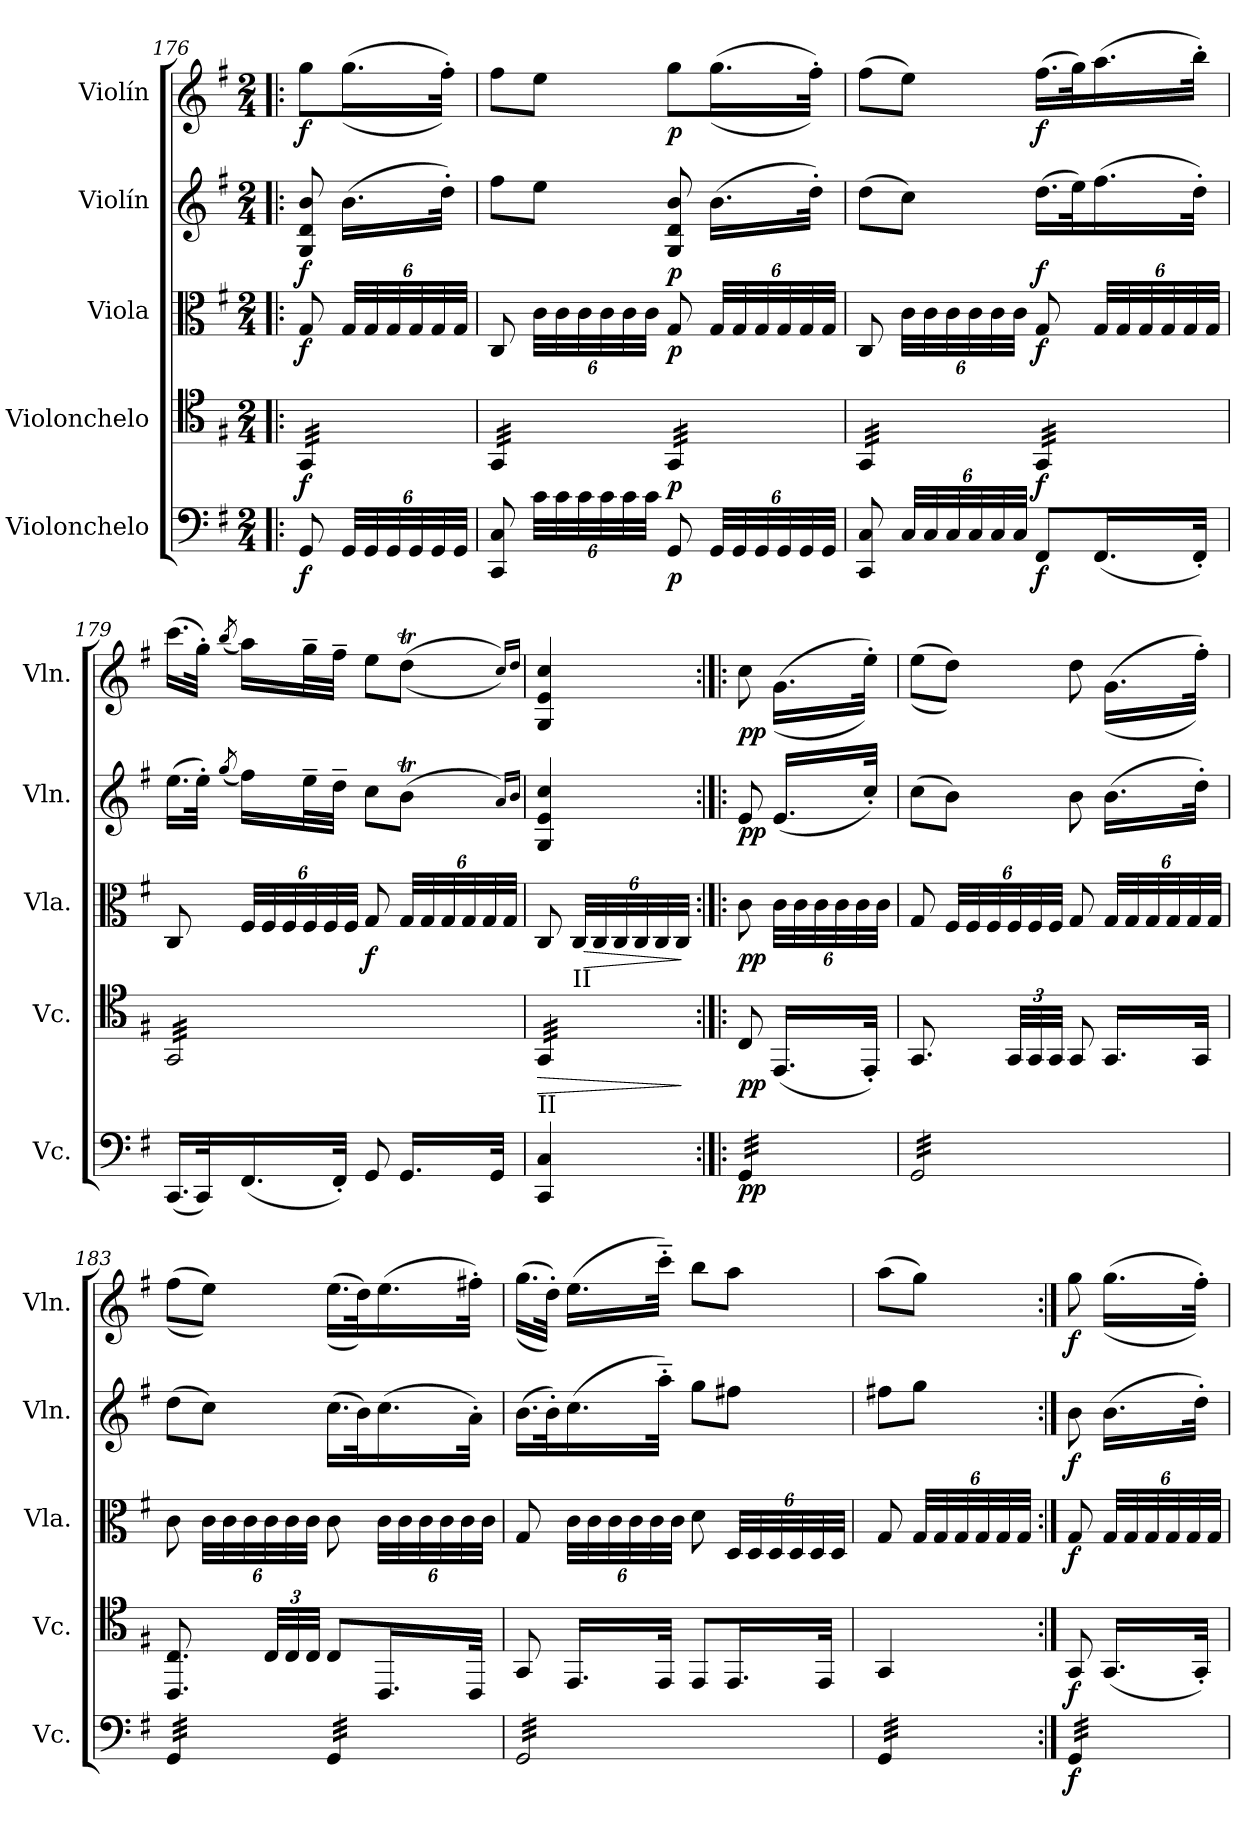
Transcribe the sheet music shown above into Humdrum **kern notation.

**kern	**dynam	**kern	**dynam	**kern	**dynam	**kern	**dynam	**kern	**dynam
*part5	*part5	*part4	*part4	*part3	*part3	*part2	*part2	*part1	*part1
*staff5	*staff5	*staff4	*staff4	*staff3	*staff3	*staff2	*staff2	*staff1	*staff1
*I"Violonchelo	*	*I"Violonchelo	*	*I"Viola	*	*I"Violín	*	*I"Violín	*
*I'Vc.	*	*I'Vc.	*	*I'Vla.	*	*I'Vln.	*	*I'Vln.	*
*clefF4	*	*clefC4	*	*clefC3	*	*clefG2	*	*clefG2	*
*k[f#]	*	*k[f#]	*	*k[f#]	*	*k[f#]	*	*k[f#]	*
*M2/4	*	*M2/4	*	*M2/4	*	*M2/4	*	*M2/4	*
=176!|:	=176!|:	=176!|:	=176!|:	=176!|:	=176!|:	=176!|:	=176!|:	=176!|:	=176!|:
!	!LO:DY:b	!	!LO:DY:b	!	!LO:DY:b	!	!LO:DY:b	!	!LO:DY:b
*	*	*tremolo	*	*	*	*	*	*	*
8GG/	f	32GG/LLL	f	8G/	f	8G/ 8d/ 8b/	f	8gg\L	f
.	.	32GG/	.	.	.	.	.	.	.
.	.	32GG/	.	.	.	.	.	.	.
.	.	32GG/	.	.	.	.	.	.	.
*Xbrackettup	*	*	*	*Xbrackettup	*	*	*	*	*
48GG/LLL	.	32GG/	.	48G/LLL	.	(16.b\LL	.	((16.gg\L	.
48GG/	.	.	.	48G/	.	.	.	.	.
.	.	32GG/	.	.	.	.	.	.	.
48GG/	.	.	.	48G/	.	.	.	.	.
48GG/	.	32GG/	.	48G/	.	.	.	.	.
48GG/	.	.	.	48G/	.	.	.	.	.
.	.	32GG/JJJ	.	.	.	32dd'\JJk)	.	32ff#'\JJk))	.
48GG/JJJ	.	.	.	48G/JJJ	.	.	.	.	.
!!LO:LB:g=z
=177	=177	=177	=177	=177	=177	=177	=177	=177	=177
8CC/ 8C/	.	32GG/LLL	.	8C/	.	8ff#\L	.	8ff#\L	.
.	.	32GG/	.	.	.	.	.	.	.
.	.	32GG/	.	.	.	.	.	.	.
.	.	32GG/	.	.	.	.	.	.	.
48c\LLL	.	32GG/	.	48c\LLL	.	8ee\J	.	8ee\J	.
48c\	.	.	.	48c\	.	.	.	.	.
.	.	32GG/	.	.	.	.	.	.	.
48c\	.	.	.	48c\	.	.	.	.	.
48c\	.	32GG/	.	48c\	.	.	.	.	.
48c\	.	.	.	48c\	.	.	.	.	.
.	.	32GG/JJJ	.	.	.	.	.	.	.
48c\JJJ	.	.	.	48c\JJJ	.	.	.	.	.
!	!LO:DY:b	!	!LO:DY:b	!	!LO:DY:b	!	!LO:DY:b	!	!LO:DY:b
8GG/	p	32GG/LLL	p	8G/	p	8G/ 8d/ 8b/	p	8gg\L	p
.	.	32GG/	.	.	.	.	.	.	.
.	.	32GG/	.	.	.	.	.	.	.
.	.	32GG/	.	.	.	.	.	.	.
48GG/LLL	.	32GG/	.	48G/LLL	.	(16.b\LL	.	((16.gg\L	.
48GG/	.	.	.	48G/	.	.	.	.	.
.	.	32GG/	.	.	.	.	.	.	.
48GG/	.	.	.	48G/	.	.	.	.	.
48GG/	.	32GG/	.	48G/	.	.	.	.	.
48GG/	.	.	.	48G/	.	.	.	.	.
.	.	32GG/JJJ	.	.	.	32dd'\JJk)	.	32ff#'\JJk))	.
48GG/JJJ	.	.	.	48G/JJJ	.	.	.	.	.
=178	=178	=178	=178	=178	=178	=178	=178	=178	=178
8CC/ 8C/	.	32GG/LLL	.	8C/	.	(8dd\L	.	(8ff#\L	.
.	.	32GG/	.	.	.	.	.	.	.
.	.	32GG/	.	.	.	.	.	.	.
.	.	32GG/	.	.	.	.	.	.	.
48C/LLL	.	32GG/	.	48c\LLL	.	8cc\J)	.	8ee\J)	.
48C/	.	.	.	48c\	.	.	.	.	.
.	.	32GG/	.	.	.	.	.	.	.
48C/	.	.	.	48c\	.	.	.	.	.
48C/	.	32GG/	.	48c\	.	.	.	.	.
48C/	.	.	.	48c\	.	.	.	.	.
.	.	32GG/JJJ	.	.	.	.	.	.	.
48C/JJJ	.	.	.	48c\JJJ	.	.	.	.	.
!	!LO:DY:b	!	!LO:DY:b	!	!LO:DY:b	!	!LO:DY:b	!	!LO:DY:b
8FF#/L	f	32GG/LLL	f	8G/	f	(16.dd\LL	f	(16.ff#\LL	f
.	.	32GG/	.	.	.	.	.	.	.
.	.	32GG/	.	.	.	.	.	.	.
.	.	32GG/	.	.	.	32ee\K)	.	32gg\K)	.
(16.FF#/L	.	32GG/	.	48G/LLL	.	(16.ff#\	.	(16.aa\	.
.	.	.	.	48G/	.	.	.	.	.
.	.	32GG/	.	.	.	.	.	.	.
.	.	.	.	48G/	.	.	.	.	.
.	.	32GG/	.	48G/	.	.	.	.	.
.	.	.	.	48G/	.	.	.	.	.
32FF#'/JJk)	.	32GG/JJJ	.	.	.	32dd'\JJk)	.	32bb'\JJk)	.
.	.	.	.	48G/JJJ	.	.	.	.	.
!!LO:PB:g=z
=179	=179	=179	=179	=179	=179	=179	=179	=179	=179
(16.CC/LL	.	32GG/LLL	.	8C/	.	(16.ee\LL	.	(16.ccc\LL	.
.	.	32GG/	.	.	.	.	.	.	.
.	.	32GG/	.	.	.	.	.	.	.
32CC/K)	.	32GG/	.	.	.	32ee'\JJk)	.	32gg'\JJk)	.
.	.	.	.	.	.	(8qgg/	.	(8qbb/	.
(16.FF#/	.	32GG/	.	48F#/LLL	.	16ff#\LL)	.	16aa\LL)	.
.	.	.	.	48F#/	.	.	.	.	.
.	.	32GG/	.	.	.	.	.	.	.
.	.	.	.	48F#/	.	.	.	.	.
.	.	32GG/	.	48F#/	.	32ee~\L	.	32gg~\L	.
.	.	.	.	48F#/	.	.	.	.	.
32FF#'/JJk)	.	32GG/	.	.	.	32dd~\JJJ	.	32ff#~\JJJ	.
.	.	.	.	48F#/JJJ	.	.	.	.	.
!	!	!	!	!	!LO:DY:b	!	!	!	!
8GG/	.	32GG/	.	8G/	f	8cc\L	.	8ee\L	.
.	.	32GG/	.	.	.	.	.	.	.
.	.	32GG/	.	.	.	.	.	.	.
.	.	32GG/	.	.	.	.	.	.	.
16.GG/LL	.	32GG/	.	48G/LLL	.	(8bt\J	.	((8ddT\J	.
.	.	.	.	48G/	.	.	.	.	.
.	.	32GG/	.	.	.	.	.	.	.
.	.	.	.	48G/	.	.	.	.	.
.	.	32GG/	.	48G/	.	.	.	.	.
.	.	.	.	48G/	.	.	.	.	.
32GG/JJk	.	32GG/JJJ	.	.	.	.	.	.	.
.	.	.	.	48G/JJJ	.	.	.	.	.
.	.	.	.	.	.	16qa/LL)	.	16qcc/LL))	.
.	.	.	.	.	.	16qb/JJ	.	16qdd/JJ	.
=180	=180	=180	=180	=180	=180	=180	=180	=180	=180
!	!	!LO:TX:b:t=II	!	!	!	!	!	!	!
!	!	!	!LO:HP:b	!	!	!	!	!	!
4CC/ 4C/	.	32GG/LLL	>	8C/	.	4G/ 4e/ 4cc/	.	4G/ 4e/ 4cc/	.
.	.	32GG/	.	.	.	.	.	.	.
.	.	32GG/	.	.	.	.	.	.	.
.	.	32GG/	.	.	.	.	.	.	.
!	!	!	!	!LO:TX:b:t=II	!	!	!	!	!
.	.	32GG/	.	48C/LLL	.	.	.	.	.
!	!	!	!	!	!LO:HP:b	!	!	!	!
.	.	.	.	48C/	>	.	.	.	.
.	.	32GG/	.	.	.	.	.	.	.
.	.	.	.	48C/	.	.	.	.	.
.	.	32GG/	.	48C/	.	.	.	.	.
.	.	.	.	48C/	.	.	.	.	.
.	.	32GG/JJJ	.	.	.	.	.	.	.
*	*	*Xtremolo	*	*	*	*	*	*	*
.	.	.	.	48C/JJJ	.	.	.	.	.
.	.	.	]	.	]	.	.	.	.
=181:|!|:	=181:|!|:	=181:|!|:	=181:|!|:	=181:|!|:	=181:|!|:	=181:|!|:	=181:|!|:	=181:|!|:	=181:|!|:
!	!LO:DY:b	!	!LO:DY:b	!	!LO:DY:b	!	!LO:DY:b	!	!LO:DY:b
*tremolo	*	*	*	*	*	*	*	*	*
32GG/LLL	pp	8C/	pp	8c\	pp	8e/	pp	8cc\	pp
32GG/	.	.	.	.	.	.	.	.	.
32GG/	.	.	.	.	.	.	.	.	.
32GG/	.	.	.	.	.	.	.	.	.
32GG/	.	(16.EE/LL	.	48c\LLL	.	(16.e/LL	.	((16.g\LL	.
.	.	.	.	48c\	.	.	.	.	.
32GG/	.	.	.	.	.	.	.	.	.
.	.	.	.	48c\	.	.	.	.	.
32GG/	.	.	.	48c\	.	.	.	.	.
.	.	.	.	48c\	.	.	.	.	.
32GG/JJJ	.	32EE'/JJk)	.	.	.	32cc'/JJk)	.	32ee'\JJk))	.
.	.	.	.	48c\JJJ	.	.	.	.	.
!!LO:LB:g=z
=182	=182	=182	=182	=182	=182	=182	=182	=182	=182
32GG/LLL	.	8.GG/	.	8G/	.	(8cc\L	.	((8ee\L	.
32GG/	.	.	.	.	.	.	.	.	.
32GG/	.	.	.	.	.	.	.	.	.
32GG/	.	.	.	.	.	.	.	.	.
32GG/	.	.	.	48F#/LLL	.	8b\J)	.	8dd\J))	.
.	.	.	.	48F#/	.	.	.	.	.
32GG/	.	.	.	.	.	.	.	.	.
.	.	.	.	48F#/	.	.	.	.	.
*	*	*Xbrackettup	*	*	*	*	*	*	*
32GG/	.	48GG/LLL	.	48F#/	.	.	.	.	.
.	.	48GG/	.	48F#/	.	.	.	.	.
32GG/	.	.	.	.	.	.	.	.	.
.	.	48GG/JJJ	.	48F#/JJJ	.	.	.	.	.
32GG/	.	8GG/	.	8G/	.	8b\	.	8dd\	.
32GG/	.	.	.	.	.	.	.	.	.
32GG/	.	.	.	.	.	.	.	.	.
32GG/	.	.	.	.	.	.	.	.	.
32GG/	.	16.GG/LL	.	48G/LLL	.	(16.b\LL	.	((16.g\LL	.
.	.	.	.	48G/	.	.	.	.	.
32GG/	.	.	.	.	.	.	.	.	.
.	.	.	.	48G/	.	.	.	.	.
32GG/	.	.	.	48G/	.	.	.	.	.
.	.	.	.	48G/	.	.	.	.	.
32GG/JJJ	.	32GG/JJk	.	.	.	32dd'\JJk)	.	32ff#'\JJk))	.
.	.	.	.	48G/JJJ	.	.	.	.	.
=183	=183	=183	=183	=183	=183	=183	=183	=183	=183
32GG/LLL	.	8.CC/ 8.C/	.	8c\	.	(8dd\L	.	((8ff#\L	.
32GG/	.	.	.	.	.	.	.	.	.
32GG/	.	.	.	.	.	.	.	.	.
32GG/	.	.	.	.	.	.	.	.	.
32GG/	.	.	.	48c\LLL	.	8cc\J)	.	8ee\J))	.
.	.	.	.	48c\	.	.	.	.	.
32GG/	.	.	.	.	.	.	.	.	.
.	.	.	.	48c\	.	.	.	.	.
32GG/	.	48C/LLL	.	48c\	.	.	.	.	.
.	.	48C/	.	48c\	.	.	.	.	.
32GG/JJJ	.	.	.	.	.	.	.	.	.
.	.	48C/JJJ	.	48c\JJJ	.	.	.	.	.
32GG/LLL	.	8C/L	.	8c\	.	(16.cc\LL	.	((16.ee\LL	.
32GG/	.	.	.	.	.	.	.	.	.
32GG/	.	.	.	.	.	.	.	.	.
32GG/	.	.	.	.	.	32b\K)	.	32dd\K))	.
32GG/	.	16.CC/L	.	48c\LLL	.	(16.cc\	.	(16.ee\	.
.	.	.	.	48c\	.	.	.	.	.
32GG/	.	.	.	.	.	.	.	.	.
.	.	.	.	48c\	.	.	.	.	.
32GG/	.	.	.	48c\	.	.	.	.	.
.	.	.	.	48c\	.	.	.	.	.
32GG/JJJ	.	32CC/JJk	.	.	.	32a'\JJk)	.	32ff#X'\JJk)	.
.	.	.	.	48c\JJJ	.	.	.	.	.
!!LO:PB:g=z
=184	=184	=184	=184	=184	=184	=184	=184	=184	=184
32GG/LLL	.	8GG/	.	8G/	.	(16.b\LL	.	((16.gg\LL	.
32GG/	.	.	.	.	.	.	.	.	.
32GG/	.	.	.	.	.	.	.	.	.
32GG/	.	.	.	.	.	32b'\K)	.	32dd'\JJk))	.
32GG/	.	16.EE/LL	.	48c\LLL	.	(16.cc\	.	(16.ee\LL	.
.	.	.	.	48c\	.	.	.	.	.
32GG/	.	.	.	.	.	.	.	.	.
.	.	.	.	48c\	.	.	.	.	.
32GG/	.	.	.	48c\	.	.	.	.	.
.	.	.	.	48c\	.	.	.	.	.
32GG/	.	32EE/JJk	.	.	.	32aa~'\JJk)	.	32ccc~'\JJk)	.
.	.	.	.	48c\JJJ	.	.	.	.	.
32GG/	.	8EE/L	.	8d\	.	8gg\L	.	8bb\L	.
32GG/	.	.	.	.	.	.	.	.	.
32GG/	.	.	.	.	.	.	.	.	.
32GG/	.	.	.	.	.	.	.	.	.
32GG/	.	16.EE/L	.	48D/LLL	.	8ff#X\J	.	8aa\J	.
.	.	.	.	48D/	.	.	.	.	.
32GG/	.	.	.	.	.	.	.	.	.
.	.	.	.	48D/	.	.	.	.	.
32GG/	.	.	.	48D/	.	.	.	.	.
.	.	.	.	48D/	.	.	.	.	.
32GG/JJJ	.	32EE/JJk	.	.	.	.	.	.	.
.	.	.	.	48D/JJJ	.	.	.	.	.
=185	=185	=185	=185	=185	=185	=185	=185	=185	=185
32GG/LLL	.	4GG/	.	8G/	.	8ff#X\L	.	(8aa\L	.
32GG/	.	.	.	.	.	.	.	.	.
32GG/	.	.	.	.	.	.	.	.	.
32GG/	.	.	.	.	.	.	.	.	.
32GG/	.	.	.	48G/LLL	.	8gg\J	.	8gg\J)	.
.	.	.	.	48G/	.	.	.	.	.
32GG/	.	.	.	.	.	.	.	.	.
.	.	.	.	48G/	.	.	.	.	.
32GG/	.	.	.	48G/	.	.	.	.	.
.	.	.	.	48G/	.	.	.	.	.
32GG/JJJ	.	.	.	.	.	.	.	.	.
.	.	.	.	48G/JJJ	.	.	.	.	.
=186:|!	=186:|!	=186:|!	=186:|!	=186:|!	=186:|!	=186:|!	=186:|!	=186:|!	=186:|!
!	!LO:DY:b	!	!LO:DY:b	!	!LO:DY:b	!	!LO:DY:b	!	!LO:DY:b
32GG/LLL	f	8GG/	f	8G/	f	8b\	f	8gg\	f
32GG/	.	.	.	.	.	.	.	.	.
32GG/	.	.	.	.	.	.	.	.	.
32GG/	.	.	.	.	.	.	.	.	.
32GG/	.	(16.GG/LL	.	48G/LLL	.	(16.b\LL	.	((16.gg\LL	.
.	.	.	.	48G/	.	.	.	.	.
32GG/	.	.	.	.	.	.	.	.	.
.	.	.	.	48G/	.	.	.	.	.
32GG/	.	.	.	48G/	.	.	.	.	.
.	.	.	.	48G/	.	.	.	.	.
32GG/JJJ	.	32GG'/JJk)	.	.	.	32dd'\JJk)	.	32ff#'\JJk))	.
*Xtremolo	*	*	*	*	*	*	*	*	*
.	.	.	.	48G/JJJ	.	.	.	.	.
=	=	=	=	=	=	=	=	=	=
*-	*-	*-	*-	*-	*-	*-	*-	*-	*-
